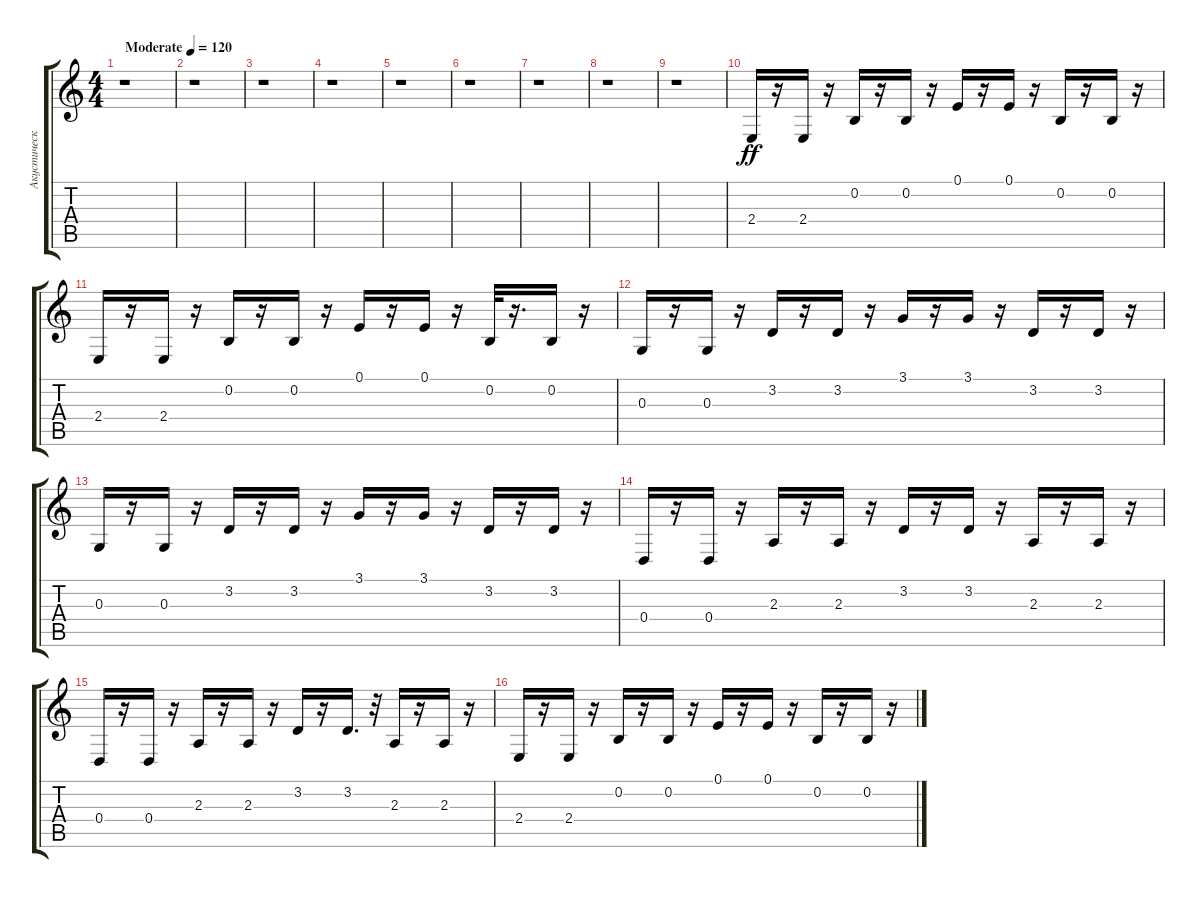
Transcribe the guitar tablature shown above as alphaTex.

\track ("Акустический Гранд Роял" "Акустическ") {instrument acousticgrandpiano}
\staff {score tabs}
\tuning (E4 B3 G3 D3 A2 E2) {hide}
\ts (4 4)
\tempo (120 "Moderate")
\clef g2
\ks c
r.1{dy ff instrument acousticgrandpiano} |
r.1 |
r.1 |
r.1 |
r.1 |
r.1 |
r.1 |
r.1 |
r.1 |
2.4.16{instrument lead1square} r.16 2.4.16 r.16 0.2.16 r.16 0.2.16 r.16 0.1.16 r.16 0.1.16 r.16 0.2.16 r.16 0.2.16 r.16 |
2.4.16 r.16 2.4.16 r.16 0.2.16 r.16 0.2.16 r.16 0.1.16 r.16 0.1.16 r.16 0.2.32 r.16{d} 0.2.16 r.16 |
0.3.16 r.16 0.3.16 r.16 3.2.16 r.16 3.2.16 r.16 3.1.16 r.16 3.1.16 r.16 3.2.16 r.16 3.2.16 r.16 |
0.3.16 r.16 0.3.16 r.16 3.2.16 r.16 3.2.16 r.16 3.1.16 r.16 3.1.16 r.16 3.2.16 r.16 3.2.16 r.16 |
0.4.16 r.16 0.4.16 r.16 2.3.16 r.16 2.3.16 r.16 3.2.16 r.16 3.2.16 r.16 2.3.16 r.16 2.3.16 r.16 |
0.4.16 r.16 0.4.16 r.16 2.3.16 r.16 2.3.16 r.16 3.2.16 r.16 3.2.16{d} r.32 2.3.16 r.16 2.3.16 r.16 |
2.4.16 r.16 2.4.16 r.16 0.2.16 r.16 0.2.16 r.16 0.1.16 r.16 0.1.16 r.16 0.2.16 r.16 0.2.16 r.16
